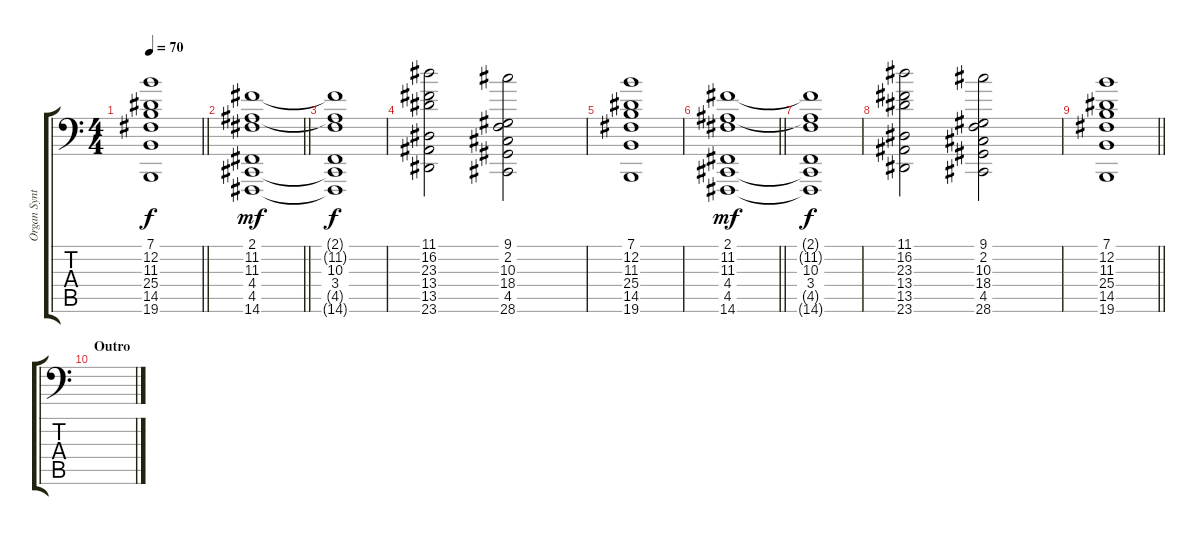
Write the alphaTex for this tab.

\track ("Organ Synth." "Organ Synt") {instrument churchorgan}
\staff {score tabs}
\tuning (E4 B2 G2 D2 A1 E0) {hide}
\ts (4 4)
\tempo 70
\clef f4
\barLineRight lightlight
\ks c
(7.1 12.2 11.3 25.4 14.5 19.6).1{dy f} |
\section ("" "")
\barLineRight lightlight
(2.1 11.2 11.3 4.4 4.5 14.6).1{dy mf} |
(2.1{t} 11.2{t} 10.3 3.4 4.5{t} 14.6{t}).1{dy f} |
(11.1 16.2 23.3 13.4 13.5 23.6).2 (9.1 2.2 10.3 18.4 4.5 28.6).2 |
(7.1 12.2 11.3 25.4 14.5 19.6).1 |
\barLineRight lightlight
(2.1 11.2 11.3 4.4 4.5 14.6).1{dy mf} |
(2.1{t} 11.2{t} 10.3 3.4 4.5{t} 14.6{t}).1{dy f} |
(11.1 16.2 23.3 13.4 13.5 23.6).2 (9.1 2.2 10.3 18.4 4.5 28.6).2 |
\barLineRight lightlight
(7.1 12.2 11.3 25.4 14.5 19.6).1 |
\section ("" "Outro")
